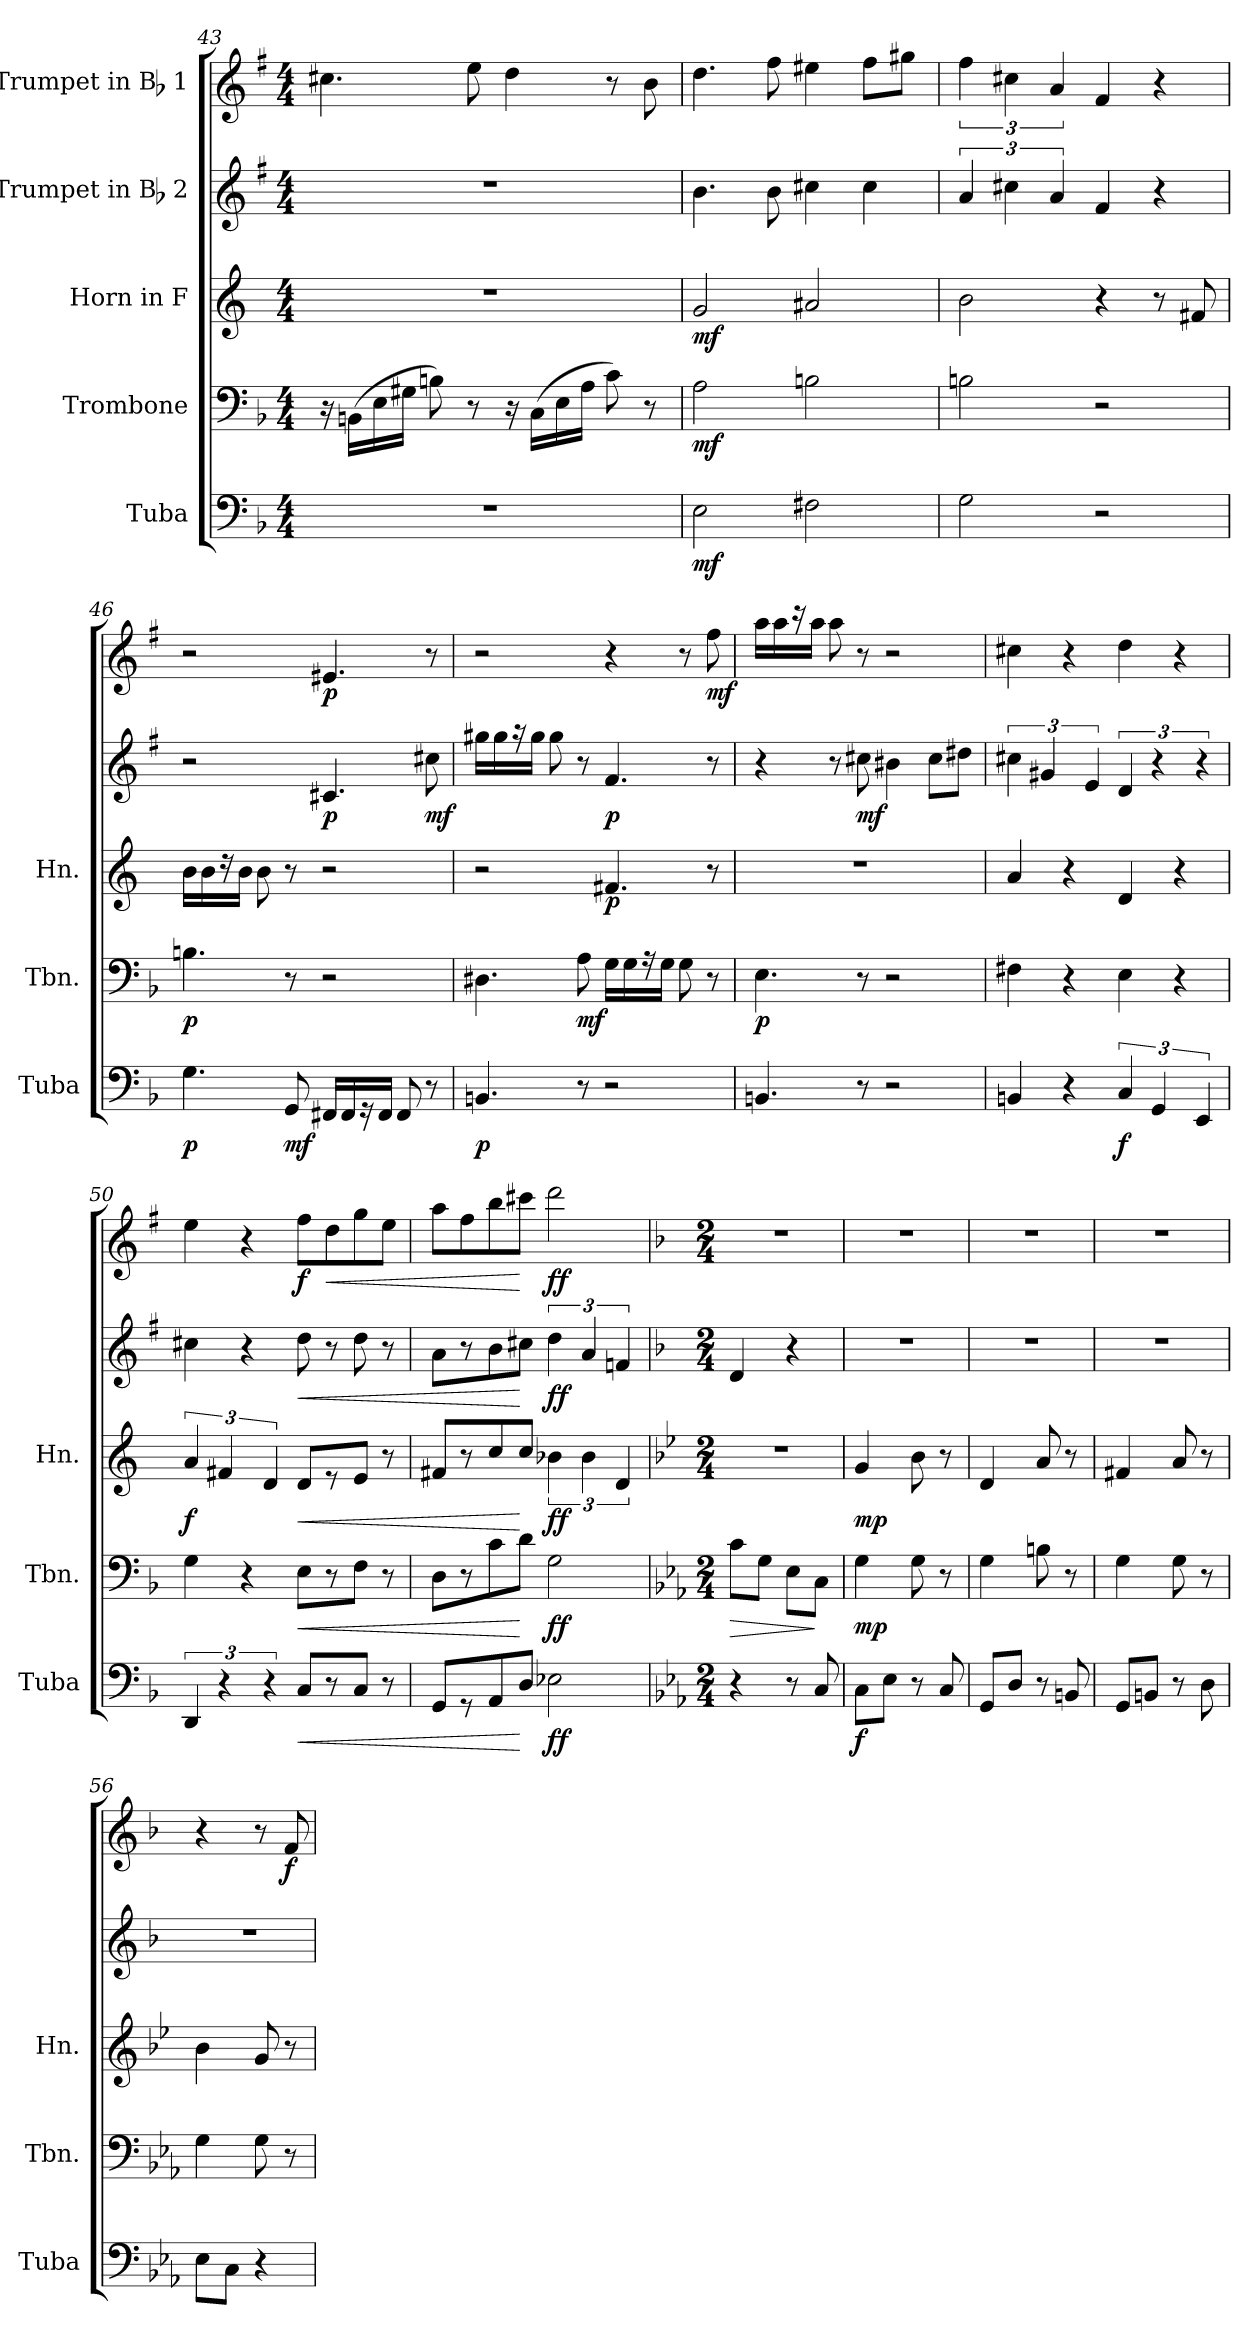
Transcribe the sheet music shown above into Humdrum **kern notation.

**kern	**dynam	**kern	**dynam	**kern	**dynam	**kern	**dynam	**kern	**dynam
*part5	*part5	*part4	*part4	*part3	*part3	*part2	*part2	*part1	*part1
*staff5	*staff5	*staff4	*staff4	*staff3	*staff3	*staff2	*staff2	*staff1	*staff1
*I"Tuba	*	*I"Trombone	*	*I"Horn in F	*	*I"Trumpet in Bb 2	*	*I"Trumpet in Bb 1	*
*I'Tuba	*	*I'Tbn.	*	*I'Hn.	*	*	*	*	*
*clefF4	*	*clefF4	*	*clefG2	*	*clefG2	*	*clefG2	*
*	*	*	*	*ITrd4c7	*	*ITrd1c2	*	*ITrd1c2	*
*k[b-]	*	*k[b-]	*	*k[b-]	*	*k[b-]	*	*k[b-]	*
*d:	*	*d:	*	*d:	*	*d:	*	*d:	*
*M4/4	*	*M4/4	*	*M4/4	*	*M4/4	*	*M4/4	*
=43	=43	=43	=43	=43	=43	=43	=43	=43	=43
1r	.	16r	.	1r	.	1r	.	4.bn\	.
.	.	(>16BBn\LL	.	.	.	.	.	.	.
.	.	16E\	.	.	.	.	.	.	.
.	.	16G#X\JJ	.	.	.	.	.	.	.
.	.	8Bn\)	.	.	.	.	.	.	.
.	.	8r	.	.	.	.	.	8dd\	.
.	.	16r	.	.	.	.	.	4cc\	.
.	.	(>16C\LL	.	.	.	.	.	.	.
.	.	16E\	.	.	.	.	.	.	.
.	.	16A\JJ	.	.	.	.	.	.	.
.	.	8c\)	.	.	.	.	.	8r	.
.	.	8r	.	.	.	.	.	8a\	.
=44	=44	=44	=44	=44	=44	=44	=44	=44	=44
!	!LO:DY:b	!	!LO:DY:b	!	!LO:DY:b	!	!	!	!
2E\	mf	2A\	mf	2c/	mf	4.a\	.	4.cc\	.
.	.	.	.	.	.	8a\	.	8ee\	.
2F#X\	.	2Bn\	.	2d#X/	.	4bn\	.	4dd#X\	.
.	.	.	.	.	.	4b\	.	8ee\L	.
.	.	.	.	.	.	.	.	8ff#X\J	.
!!LO:LB:g=z
=45	=45	=45	=45	=45	=45	=45	=45	=45	=45
2G\	.	2Bn\	.	2e\	.	6g/	.	6ee\	.
.	.	.	.	.	.	6bn\	.	6bn\	.
.	.	.	.	.	.	6g/	.	6g/	.
2r	.	2r	.	4r	.	4e/	.	4e/	.
.	.	.	.	8r	.	4r	.	4r	.
.	.	.	.	8Bn/	.	.	.	.	.
=46	=46	=46	=46	=46	=46	=46	=46	=46	=46
!	!LO:DY:b	!	!LO:DY:b	!	!	!	!	!	!
4.G\	p	4.Bn\	p	16e\LL	.	2r	.	2r	.
.	.	.	.	16e\J	.	.	.	.	.
.	.	.	.	16r	.	.	.	.	.
.	.	.	.	16e\Jk	.	.	.	.	.
.	.	.	.	8e\	.	.	.	.	.
!	!LO:DY:b	!	!	!	!	!	!	!	!
8GG/	mf	8r	.	8r	.	.	.	.	.
!	!	!	!	!	!	!	!LO:DY:b	!	!LO:DY:b
16FF#X/LL	.	2r	.	2r	.	4.Bn/	p	4.d#X/	p
16FF#/J	.	.	.	.	.	.	.	.	.
16r	.	.	.	.	.	.	.	.	.
16FF#/Jk	.	.	.	.	.	.	.	.	.
8FF#/	.	.	.	.	.	.	.	.	.
!	!	!	!	!	!	!	!LO:DY:b	!	!
8r	.	.	.	.	.	8bn\	mf	8r	.
=47	=47	=47	=47	=47	=47	=47	=47	=47	=47
!	!LO:DY:b	!	!	!	!	!	!	!	!
4.BBn/	p	4.D#X\	.	2r	.	16ff#X\LL	.	2r	.
.	.	.	.	.	.	16ff#\J	.	.	.
.	.	.	.	.	.	16r	.	.	.
.	.	.	.	.	.	16ff#\Jk	.	.	.
.	.	.	.	.	.	8ff#\	.	.	.
!	!	!	!LO:DY:b	!	!	!	!	!	!
8r	.	8A\	mf	.	.	8r	.	.	.
!	!	!	!	!	!LO:DY:b	!	!LO:DY:b	!	!
2r	.	16G\LL	.	4.Bn/	p	4.e/	p	4r	.
.	.	16G\J	.	.	.	.	.	.	.
.	.	16r	.	.	.	.	.	.	.
.	.	16G\Jk	.	.	.	.	.	.	.
.	.	8G\	.	.	.	.	.	8r	.
!	!	!	!	!	!	!	!	!	!LO:DY:b
.	.	8r	.	8r	.	8r	.	8ee\	mf
!!LO:PB:g=z
=48	=48	=48	=48	=48	=48	=48	=48	=48	=48
!	!	!	!LO:DY:b	!	!	!	!	!	!
4.BBn/	.	4.E\	p	1r	.	4r	.	16gg\LL	.
.	.	.	.	.	.	.	.	16gg\J	.
.	.	.	.	.	.	.	.	16r	.
.	.	.	.	.	.	.	.	16gg\Jk	.
.	.	.	.	.	.	8r	.	8gg\	.
!	!	!	!	!	!	!	!LO:DY:b	!	!
8r	.	8r	.	.	.	8bn\	mf	8r	.
2r	.	2r	.	.	.	4a#X\	.	2r	.
.	.	.	.	.	.	8b\L	.	.	.
.	.	.	.	.	.	8cc#X\J	.	.	.
=49	=49	=49	=49	=49	=49	=49	=49	=49	=49
4BBn/	.	4F#X\	.	4d/	.	6bn\	.	4bn\	.
.	.	.	.	.	.	6f#X/	.	.	.
4r	.	4r	.	4r	.	.	.	4r	.
.	.	.	.	.	.	6d/	.	.	.
!	!LO:DY:b	!	!	!	!	!	!	!	!
6C/	f	4E\	.	4G/	.	6c/	.	4cc\	.
6GG/	.	.	.	.	.	6r	.	.	.
.	.	4r	.	4r	.	.	.	4r	.
6EE/	.	.	.	.	.	6r	.	.	.
=50	=50	=50	=50	=50	=50	=50	=50	=50	=50
!	!	!	!	!	!LO:DY:b	!	!	!	!
6DD/	.	4G\	.	6d/	f	4bn\	.	4dd\	.
6r	.	.	.	6Bn/	.	.	.	.	.
.	.	4r	.	.	.	4r	.	4r	.
6r	.	.	.	6G/	.	.	.	.	.
!	!LO:HP:b	!	!LO:HP:b	!	!LO:HP:b	!	!LO:HP:b	!	!LO:DY:b
8C/L	<	8E\L	<	8G/L	<	8cc\	<	8ee\L	f
!	!	!	!	!	!	!	!	!	!LO:HP:b
8r	.	8r	.	8r	.	8r	.	8cc\	<
8C/J	.	8F\J	.	8A/J	.	8cc\	.	8ff\	.
8r	.	8r	.	8r	.	8r	.	8dd\J	.
=51	=51	=51	=51	=51	=51	=51	=51	=51	=51
8GG/L	.	8D\L	.	8Bn/L	.	8g\L	.	8gg\L	.
8r	.	8r	.	8r	.	8r	.	8ee\	.
8AA/	.	8c\	.	8f/	.	8a\	.	8aa\	.
8D/J	[	8d\J	[	8f/J	[	8bn\J	[	8bbn\J	[
!	!LO:DY:b	!	!LO:DY:b	!	!LO:DY:b	!	!LO:DY:b	!	!LO:DY:b
2E-X\	ff	2G\	ff	6e-X\	ff	6cc\	ff	2ccc\	ff
.	.	.	.	6e-\	.	6g/	.	.	.
.	.	.	.	6G/	.	6e-X/	.	.	.
!!LO:LB:g=z
=52	=52	=52	=52	=52	=52	=52	=52	=52	=52
*k[b-e-a-]	*	*k[b-e-a-]	*	*k[b-e-a-]	*	*k[b-e-a-]	*	*k[b-e-a-]	*
*c:	*	*c:	*	*c:	*	*c:	*	*c:	*
*M2/4	*	*M2/4	*	*M2/4	*	*M2/4	*	*M2/4	*
!	!	!	!LO:HP:b	!	!	!	!	!	!
4r	.	8c\L	>	2r	.	4c/	.	2r	.
.	.	8G\J	.	.	.	.	.	.	.
8r	.	8E-\L	.	.	.	4r	.	.	.
8C/	.	8C\J	]	.	.	.	.	.	.
=53	=53	=53	=53	=53	=53	=53	=53	=53	=53
!	!LO:DY:b	!	!LO:DY:b	!	!LO:DY:b	!	!	!	!
8C\L	f	4G\	mp	4c/	mp	2r	.	2r	.
8E-\J	.	.	.	.	.	.	.	.	.
8r	.	8G\	.	8e-\	.	.	.	.	.
8C/	.	8r	.	8r	.	.	.	.	.
=54	=54	=54	=54	=54	=54	=54	=54	=54	=54
8GG/L	.	4G\	.	4G/	.	2r	.	2r	.
8D/J	.	.	.	.	.	.	.	.	.
8r	.	8Bn\	.	8d/	.	.	.	.	.
8BBn/	.	8r	.	8r	.	.	.	.	.
=55	=55	=55	=55	=55	=55	=55	=55	=55	=55
8GG/L	.	4G\	.	4Bn/	.	2r	.	2r	.
8BBn/J	.	.	.	.	.	.	.	.	.
8r	.	8G\	.	8d/	.	.	.	.	.
8D\	.	8r	.	8r	.	.	.	.	.
=56	=56	=56	=56	=56	=56	=56	=56	=56	=56
8E-\L	.	4G\	.	4e-\	.	2r	.	4r	.
8C\J	.	.	.	.	.	.	.	.	.
4r	.	8G\	.	8c/	.	.	.	8r	.
!	!	!	!	!	!	!	!	!	!LO:DY:b
.	.	8r	.	8r	.	.	.	8e-/	f
=	=	=	=	=	=	=	=	=	=
*-	*-	*-	*-	*-	*-	*-	*-	*-	*-
